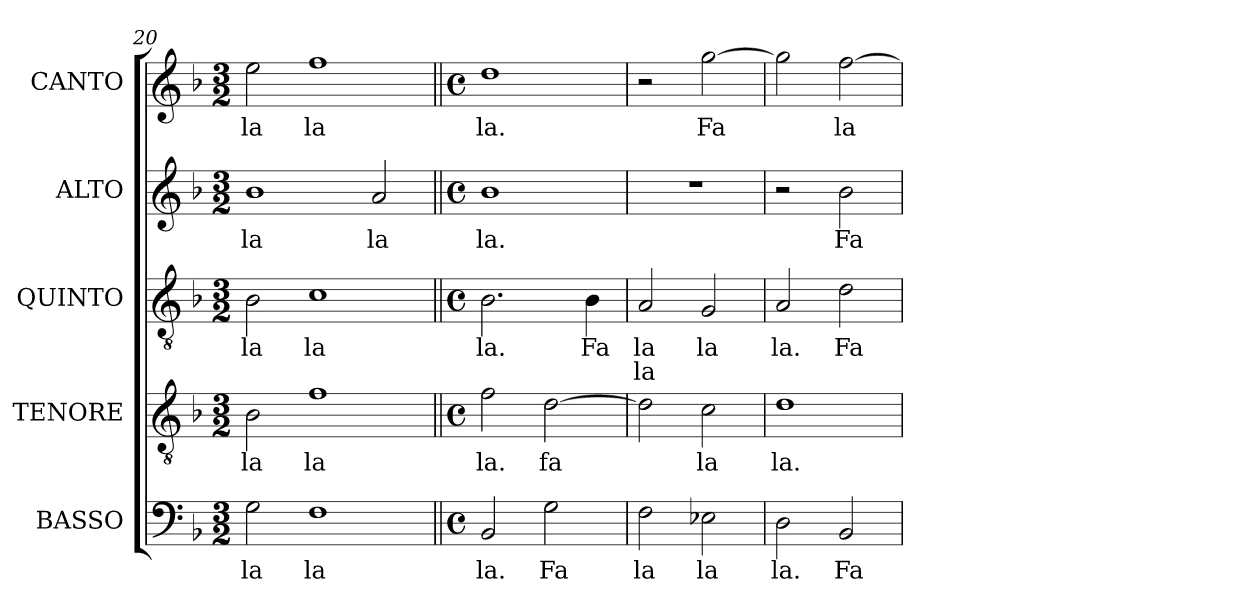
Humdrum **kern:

**kern	**text	**kern	**text	**kern	**text	**text	**kern	**text	**kern	**text
*part5	*part5	*part4	*part4	*part3	*part3	*part3	*part2	*part2	*part1	*part1
*staff5	*staff5	*staff4	*staff4	*staff3	*staff3	*staff3	*staff2	*staff2	*staff1	*staff1
*I"BASSO	*	*I"TENORE	*	*I"QUINTO	*	*	*I"ALTO	*	*I"CANTO	*
*I'B	*	*	*	*I'T	*	*	*	*	*	*
*clefF4	*	*clefGv2	*	*clefGv2	*	*	*clefG2	*	*clefG2	*
*	*	*ITrd7c12	*	*ITrd7c12	*	*	*	*	*	*
*k[b-]	*	*k[b-]	*	*k[b-]	*	*	*k[b-]	*	*k[b-]	*
*d:	*	*d:	*	*d:	*	*	*d:	*	*d:	*
*M3/2	*	*M3/2	*	*M3/2	*	*	*M3/2	*	*M3/2	*
=20	=20	=20	=20	=20	=20	=20	=20	=20	=20	=20
!	!LO:LY:b:color=#000000	!	!	!	!	!	!	!	!	!
!	!	!	!LO:LY:b:color=#000000	!	!	!	!	!	!	!
!	!	!	!	!	!LO:LY:b:color=#000000	!	!	!	!	!
!	!	!	!	!	!	!	!	!LO:LY:b:color=#000000	!	!
!	!	!	!	!	!	!	!	!	!	!LO:LY:b:color=#000000
2Gi\	la	2BB-i\	la	2BB-i\	la	.	1b-i	la	2eei\	la
!	!LO:LY:b:color=#000000	!	!	!	!	!	!	!	!	!
!	!	!	!LO:LY:b:color=#000000	!	!	!	!	!	!	!
!	!	!	!	!	!LO:LY:b:color=#000000	!	!	!	!	!
!	!	!	!	!	!	!	!	!	!	!LO:LY:b:color=#000000
1Fi	la	1Fi	la	1Ci	la	.	.	.	1ffi	la
!	!	!	!	!	!	!	!	!LO:LY:b:color=#000000	!	!
.	.	.	.	.	.	.	2ai/	la	.	.
!!LO:LB:g=z
=21||	=21||	=21||	=21||	=21||	=21||	=21||	=21||	=21||	=21||	=21||
*M4/4	*	*M4/4	*	*M4/4	*	*	*M4/4	*	*M4/4	*
*met(c)	*	*met(c)	*	*met(c)	*	*	*met(c)	*	*met(c)	*
!	!LO:LY:b:color=#000000	!	!	!	!	!	!	!	!	!
!	!	!	!LO:LY:b:color=#000000	!	!	!	!	!	!	!
!	!	!	!	!	!LO:LY:b:color=#000000	!	!	!	!	!
!	!	!	!	!	!	!	!	!LO:LY:b:color=#000000	!	!
!	!	!	!	!	!	!	!	!	!	!LO:LY:b:color=#000000
2BB-i/	la.	2Fi\	la.	2.BB-i\	la.	.	1b-i	la.	1ddi	la.
!	!LO:LY:b:color=#000000	!	!	!	!	!	!	!	!	!
!	!	!	!LO:LY:b:color=#000000	!	!	!	!	!	!	!
2Gi\	Fa	[>2Di\	fa	.	.	.	.	.	.	.
!	!	!	!	!	!LO:LY:b:color=#000000	!	!	!	!	!
.	.	.	.	4BB-i\	Fa	.	.	.	.	.
=22	=22	=22	=22	=22	=22	=22	=22	=22	=22	=22
!	!LO:LY:b:color=#000000	!	!	!	!	!	!	!	!	!
!	!	!	!	!	!LO:LY:b:color=#000000	!LO:LY:b:color=#000000	!	!	!	!
2Fi\	la	2Di\]	.	2AAi/	la	la	1r	.	2r	.
!	!LO:LY:b:color=#000000	!	!	!	!	!	!	!	!	!
!	!	!	!LO:LY:b:color=#000000	!	!	!	!	!	!	!
!	!	!	!	!	!LO:LY:b:color=#000000	!	!	!	!	!
!	!	!	!	!	!	!	!	!	!	!LO:LY:b:color=#000000
2E-Xi\	la	2Ci\	la	2GGi/	la	.	.	.	[>2ggi\	Fa
=23	=23	=23	=23	=23	=23	=23	=23	=23	=23	=23
!	!LO:LY:b:color=#000000	!	!	!	!	!	!	!	!	!
!	!	!	!LO:LY:b:color=#000000	!	!	!	!	!	!	!
!	!	!	!	!	!LO:LY:b:color=#000000	!	!	!	!	!
2Di\	la.	1Di	la.	2AAi/	la.	.	2r	.	2ggi\]	.
!	!LO:LY:b:color=#000000	!	!	!	!	!	!	!	!	!
!	!	!	!	!	!LO:LY:b:color=#000000	!	!	!	!	!
!	!	!	!	!	!	!	!	!LO:LY:b:color=#000000	!	!
!	!	!	!	!	!	!	!	!	!	!LO:LY:b:color=#000000
2BB-i/	Fa	.	.	2Di\	Fa	.	2b-i\	Fa	[>2ffi\	la
=	=	=	=	=	=	=	=	=	=	=
*-	*-	*-	*-	*-	*-	*-	*-	*-	*-	*-
